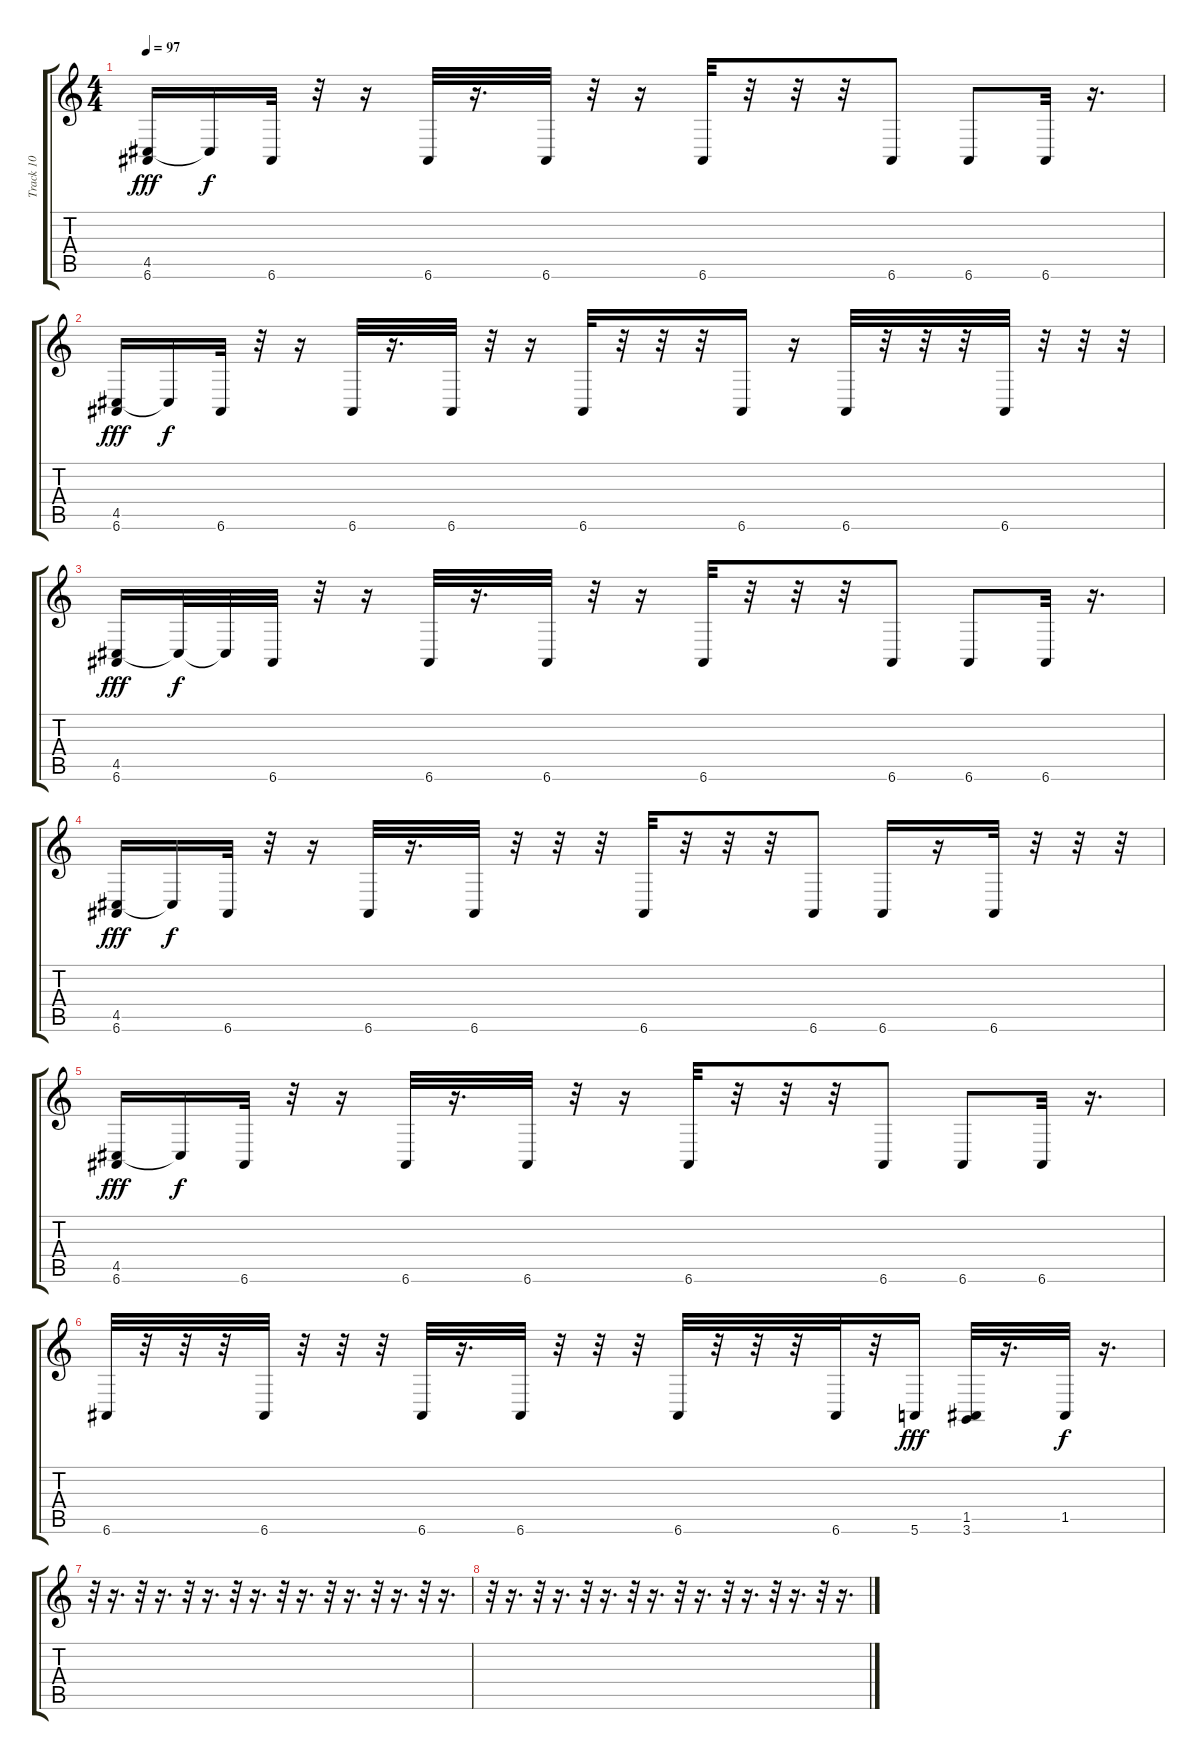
\track ("Track 10" "Track 10") {instrument acousticgrandpiano}
\staff {score tabs}
\tuning (E4 B3 G3 D3 A2 E2) {hide}
\ts (4 4)
\tempo 97
\clef g2
\ks c
(4.5 6.6).16{dy fff} 4.5{t}.16{dy f} 6.6.32 r.32 r.16 6.6.32 r.16{d} 6.6.32 r.32 r.16 6.6.32 r.32 r.32 r.32 6.6.8 6.6.8 6.6.32 r.16{d} |
(4.5 6.6).16{dy fff} 4.5{t}.16{dy f} 6.6.32 r.32 r.16 6.6.32 r.16{d} 6.6.32 r.32 r.16 6.6.32 r.32 r.32 r.32 6.6.16 r.16 6.6.32 r.32 r.32 r.32 6.6.32 r.32 r.32 r.32 |
(4.5 6.6).16{dy fff} 4.5{t}.32{dy f} 4.5{t}.32 6.6.32 r.32 r.16 6.6.32 r.16{d} 6.6.32 r.32 r.16 6.6.32 r.32 r.32 r.32 6.6.8 6.6.8 6.6.32 r.16{d} |
(4.5 6.6).16{dy fff} 4.5{t}.16{dy f} 6.6.32 r.32 r.16 6.6.32 r.16{d} 6.6.32 r.32 r.32 r.32 6.6.32 r.32 r.32 r.32 6.6.8 6.6.16 r.16 6.6.32 r.32 r.32 r.32 |
(4.5 6.6).16{dy fff} 4.5{t}.16{dy f} 6.6.32 r.32 r.16 6.6.32 r.16{d} 6.6.32 r.32 r.16 6.6.32 r.32 r.32 r.32 6.6.8 6.6.8 6.6.32 r.16{d} |
6.6.32 r.32 r.32 r.32 6.6.32 r.32 r.32 r.32 6.6.32 r.16{d} 6.6.32 r.32 r.32 r.32 6.6.32 r.32 r.32 r.32 6.6.32 r.32 5.6.16{dy fff} (1.5 3.6).32 r.16{d} 1.5.32{dy f} r.16{d} |
r.32 r.16{d} r.32 r.16{d} r.32 r.16{d} r.32 r.16{d} r.32 r.16{d} r.32 r.16{d} r.32 r.16{d} r.32 r.16{d} |
r.32 r.16{d} r.32 r.16{d} r.32 r.16{d} r.32 r.16{d} r.32 r.16{d} r.32 r.16{d} r.32 r.16{d} r.32 r.16{d}
